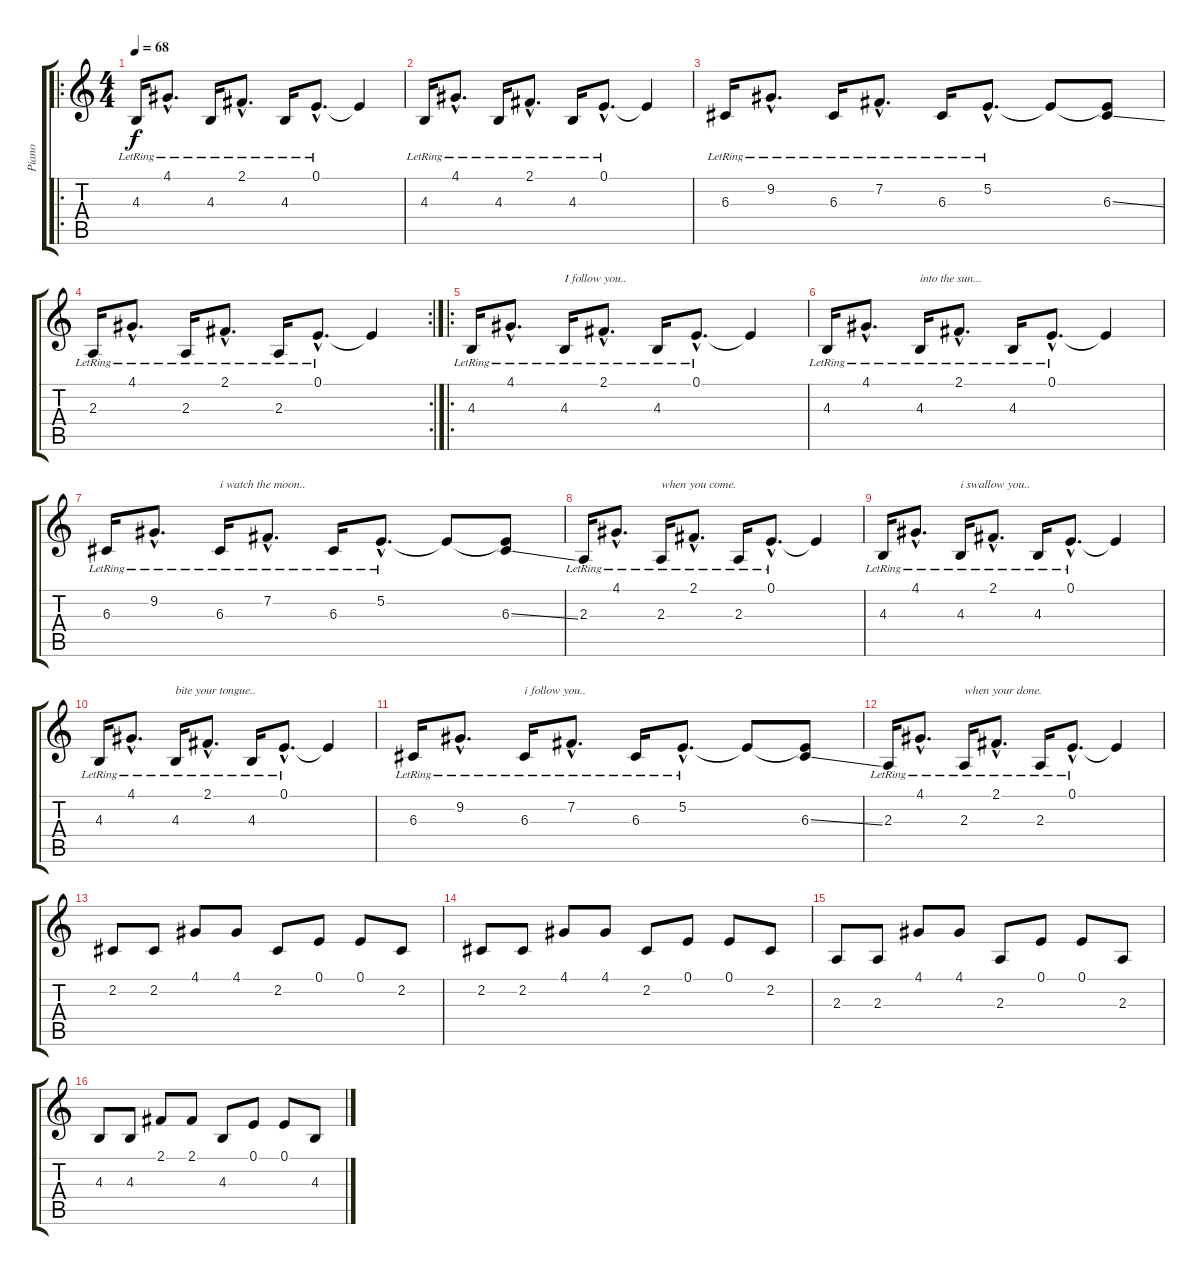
\track ("Piano" "Piano") {instrument acousticgrandpiano}
\staff {score tabs}
\tuning (E4 B3 G3 D3 A2 E2) {hide}
\ro
\ts (4 4)
\tempo 68
\clef g2
\ks c
4.3{lr}.16{dy f instrument acousticgrandpiano} 4.1{hac lr}.8{d} 4.3{lr}.16 2.1{hac lr}.8{d} 4.3{lr}.16 0.1{hac lr}.8{d} 0.1{t}.4 |
4.3{lr}.16 4.1{hac lr}.8{d} 4.3{lr}.16 2.1{hac lr}.8{d} 4.3{lr}.16 0.1{hac lr}.8{d} 0.1{t}.4 |
6.3{lr}.16 9.2{hac lr}.8{d} 6.3{lr}.16 7.2{hac lr}.8{d} 6.3{lr}.16 5.2{hac lr}.8{d} 5.2{t}.8 (5.2{t} 6.3{ss}).8 |
\rc 2
2.3{lr}.16 4.1{hac lr}.8{d} 2.3{lr}.16 2.1{hac lr}.8{d} 2.3{lr}.16 0.1{hac lr}.8{d} 0.1{t}.4 |
\ro
4.3{lr}.16 4.1{hac lr}.8{d} 4.3{lr}.16{txt "I follow you.."} 2.1{hac lr}.8{d} 4.3{lr}.16 0.1{hac lr}.8{d} 0.1{t}.4 |
4.3{lr}.16 4.1{hac lr}.8{d} 4.3{lr}.16{txt "into the sun..."} 2.1{hac lr}.8{d} 4.3{lr}.16 0.1{hac lr}.8{d} 0.1{t}.4 |
6.3{lr}.16 9.2{hac lr}.8{d} 6.3{lr}.16{txt "i watch the moon.."} 7.2{hac lr}.8{d} 6.3{lr}.16 5.2{hac lr}.8{d} 5.2{t}.8 (5.2{t} 6.3{ss}).8 |
2.3{lr}.16 4.1{hac lr}.8{d} 2.3{lr}.16{txt "when you come."} 2.1{hac lr}.8{d} 2.3{lr}.16 0.1{hac lr}.8{d} 0.1{t}.4 |
4.3{lr}.16 4.1{hac lr}.8{d} 4.3{lr}.16{txt "i swallow you.."} 2.1{hac lr}.8{d} 4.3{lr}.16 0.1{hac lr}.8{d} 0.1{t}.4 |
4.3{lr}.16 4.1{hac lr}.8{d} 4.3{lr}.16{txt "bite your tongue.."} 2.1{hac lr}.8{d} 4.3{lr}.16 0.1{hac lr}.8{d} 0.1{t}.4 |
6.3{lr}.16 9.2{hac lr}.8{d} 6.3{lr}.16{txt "i follow you.."} 7.2{hac lr}.8{d} 6.3{lr}.16 5.2{hac lr}.8{d} 5.2{t}.8 (5.2{t} 6.3{ss}).8 |
2.3{lr}.16 4.1{hac lr}.8{d} 2.3{lr}.16{txt "when your done."} 2.1{hac lr}.8{d} 2.3{lr}.16 0.1{hac lr}.8{d} 0.1{t}.4 |
2.2.8 2.2.8 4.1.8 4.1.8 2.2.8 0.1.8 0.1.8 2.2.8 |
2.2.8 2.2.8 4.1.8 4.1.8 2.2.8 0.1.8 0.1.8 2.2.8 |
2.3.8 2.3.8 4.1.8 4.1.8 2.3.8 0.1.8 0.1.8 2.3.8 |
4.3.8 4.3.8 2.1.8 2.1.8 4.3.8 0.1.8 0.1.8 4.3.8
